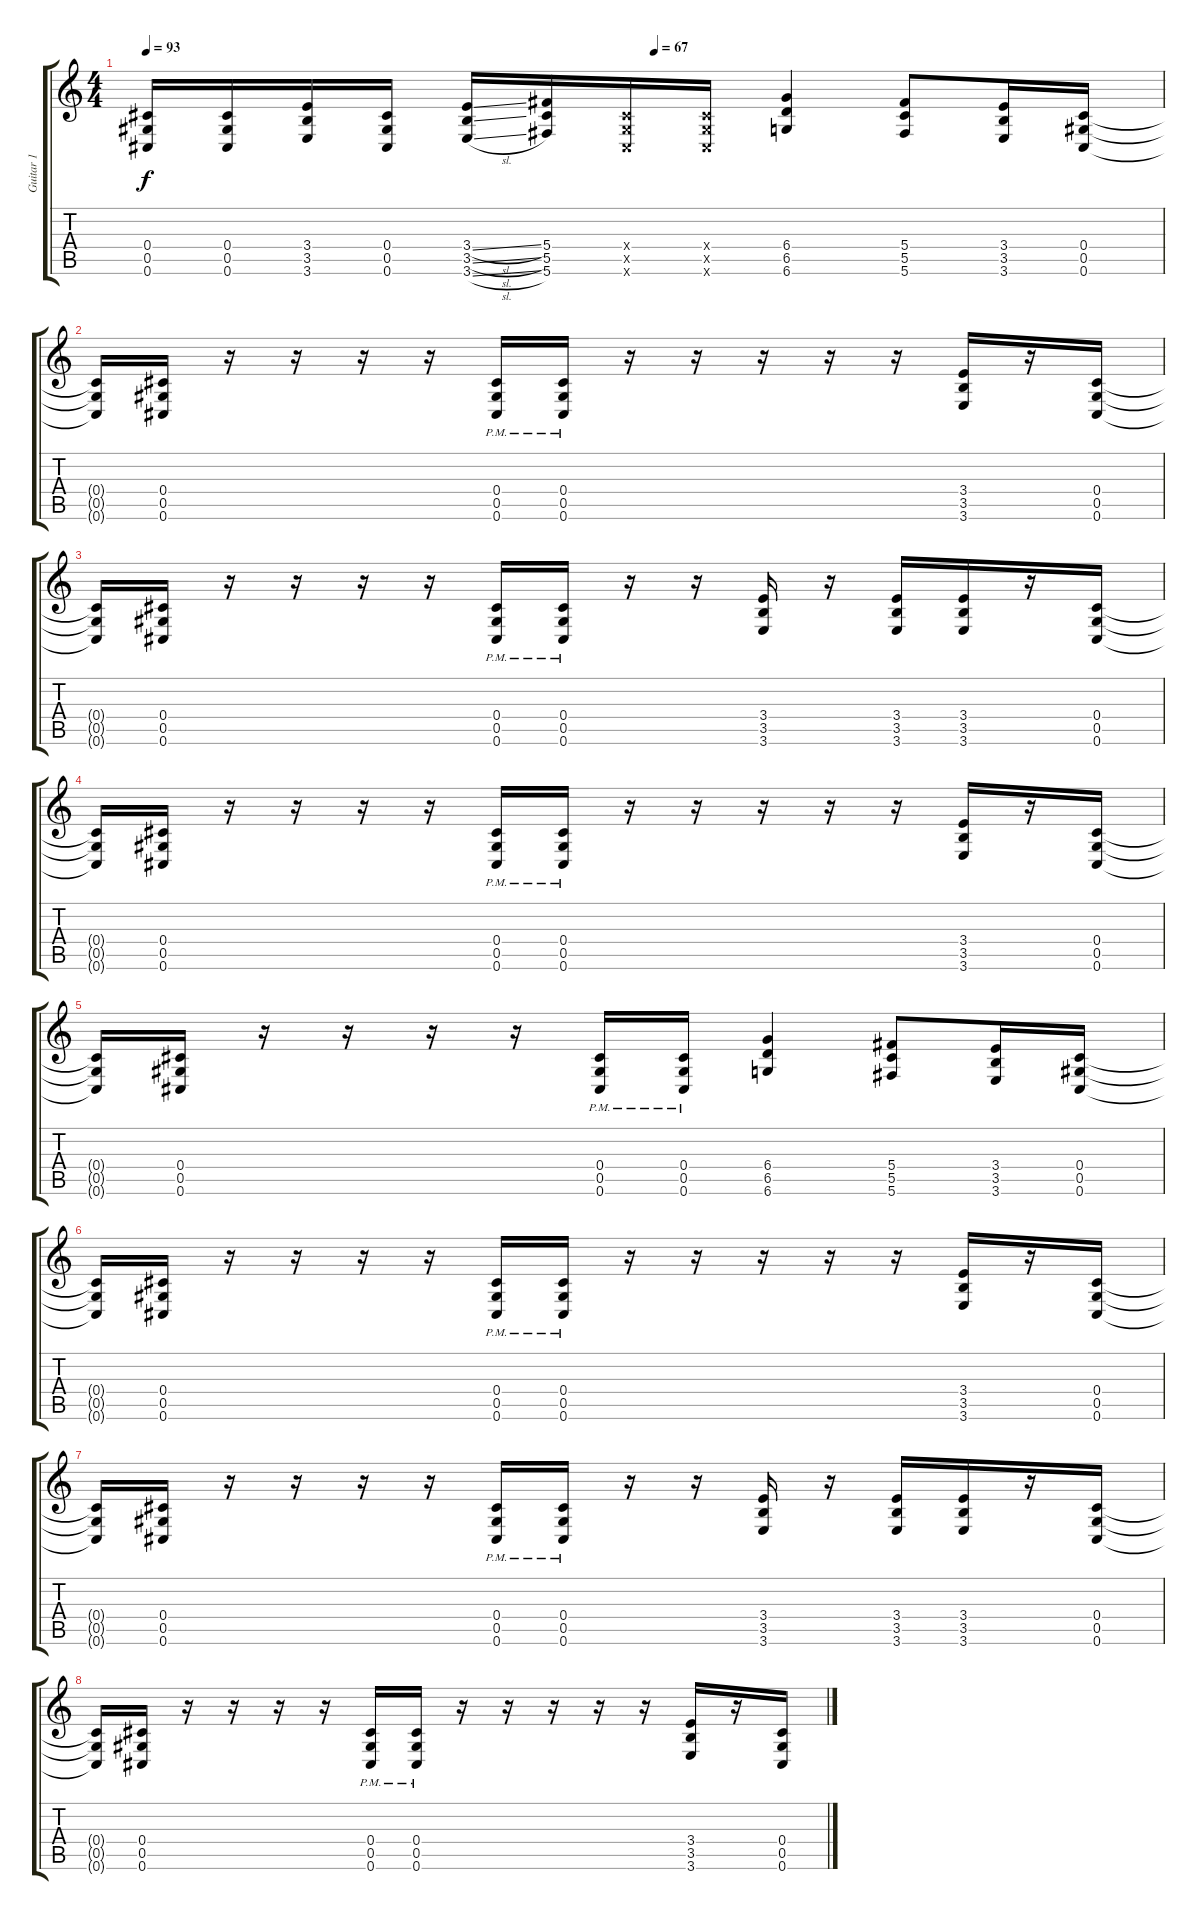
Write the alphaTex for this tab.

\track ("Guitar 1" "Guitar 1") {instrument overdrivenguitar}
\staff {score tabs}
\tuning (Eb4 Bb3 Gb3 Db3 Ab2 Db2) {hide}
\ts (4 4)
\tempo 93
\tempo (67 0.5)
\clef g2
\ks c
(0.4{t} 0.5{t} 0.6{t}).16{dy f} (0.4 0.5 0.6).16 (3.4 3.5 3.6).16 (0.4 0.5 0.6).16 (3.4{sl} 3.5{sl} 3.6{sl}).16 (5.4 5.5 5.6).16 (0.4{x} 0.5{x} 0.6{x}).16 (0.4{x} 0.5{x} 0.6{x}).16 (6.4 6.5 6.6).4 (5.4 5.5 5.6).8 (3.4 3.5 3.6).16 (0.4 0.5 0.6).16 |
(0.4{t} 0.5{t} 0.6{t}).16 (0.4 0.5 0.6).16 r.16 r.16 r.16 r.16 (0.4{pm} 0.5{pm} 0.6{pm}).16 (0.4{pm} 0.5{pm} 0.6{pm}).16 r.16 r.16 r.16 r.16 r.16 (3.4 3.5 3.6).16 r.16 (0.4 0.5 0.6).16 |
(0.4{t} 0.5{t} 0.6{t}).16 (0.4 0.5 0.6).16 r.16 r.16 r.16 r.16 (0.4{pm} 0.5{pm} 0.6{pm}).16 (0.4{pm} 0.5{pm} 0.6{pm}).16 r.16 r.16 (3.4 3.5 3.6).16 r.16 (3.4 3.5 3.6).16 (3.4 3.5 3.6).16 r.16 (0.4 0.5 0.6).16 |
(0.4{t} 0.5{t} 0.6{t}).16 (0.4 0.5 0.6).16 r.16 r.16 r.16 r.16 (0.4{pm} 0.5{pm} 0.6{pm}).16 (0.4{pm} 0.5{pm} 0.6{pm}).16 r.16 r.16 r.16 r.16 r.16 (3.4 3.5 3.6).16 r.16 (0.4 0.5 0.6).16 |
(0.4{t} 0.5{t} 0.6{t}).16 (0.4 0.5 0.6).16 r.16 r.16 r.16 r.16 (0.4{pm} 0.5{pm} 0.6{pm}).16 (0.4{pm} 0.5{pm} 0.6{pm}).16 (6.4 6.5 6.6).4 (5.4 5.5 5.6).8 (3.4 3.5 3.6).16 (0.4 0.5 0.6).16 |
(0.4{t} 0.5{t} 0.6{t}).16 (0.4 0.5 0.6).16 r.16 r.16 r.16 r.16 (0.4{pm} 0.5{pm} 0.6{pm}).16 (0.4{pm} 0.5{pm} 0.6{pm}).16 r.16 r.16 r.16 r.16 r.16 (3.4 3.5 3.6).16 r.16 (0.4 0.5 0.6).16 |
(0.4{t} 0.5{t} 0.6{t}).16 (0.4 0.5 0.6).16 r.16 r.16 r.16 r.16 (0.4{pm} 0.5{pm} 0.6{pm}).16 (0.4{pm} 0.5{pm} 0.6{pm}).16 r.16 r.16 (3.4 3.5 3.6).16 r.16 (3.4 3.5 3.6).16 (3.4 3.5 3.6).16 r.16 (0.4 0.5 0.6).16 |
(0.4{t} 0.5{t} 0.6{t}).16 (0.4 0.5 0.6).16 r.16 r.16 r.16 r.16 (0.4{pm} 0.5{pm} 0.6{pm}).16 (0.4{pm} 0.5{pm} 0.6{pm}).16 r.16 r.16 r.16 r.16 r.16 (3.4 3.5 3.6).16 r.16 (0.4 0.5 0.6).16
